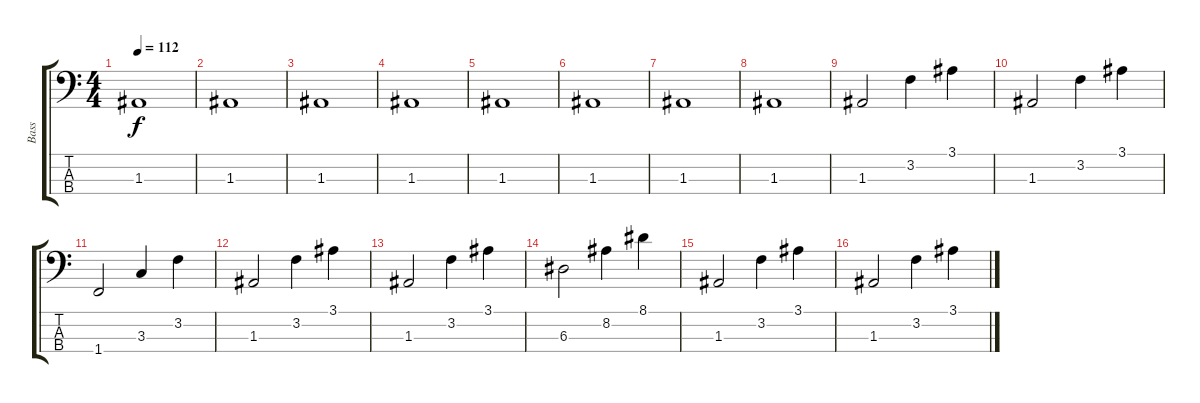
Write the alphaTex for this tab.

\track ("Bass" "Bass") {instrument electricbassfinger}
\staff {score tabs}
\tuning (G2 D2 A1 E1) {hide}
\ts (4 4)
\tempo 112
\clef f4
\ks c
1.3.1{dy f instrument electricbassfinger} |
1.3.1 |
1.3.1 |
1.3.1 |
1.3.1 |
1.3.1 |
1.3.1 |
1.3.1 |
1.3.2 3.2.4 3.1.4 |
1.3.2 3.2.4 3.1.4 |
1.4.2 3.3.4 3.2.4 |
1.3.2 3.2.4 3.1.4 |
1.3.2 3.2.4 3.1.4 |
6.3.2 8.2.4 8.1.4 |
1.3.2 3.2.4 3.1.4 |
1.3.2 3.2.4 3.1.4
